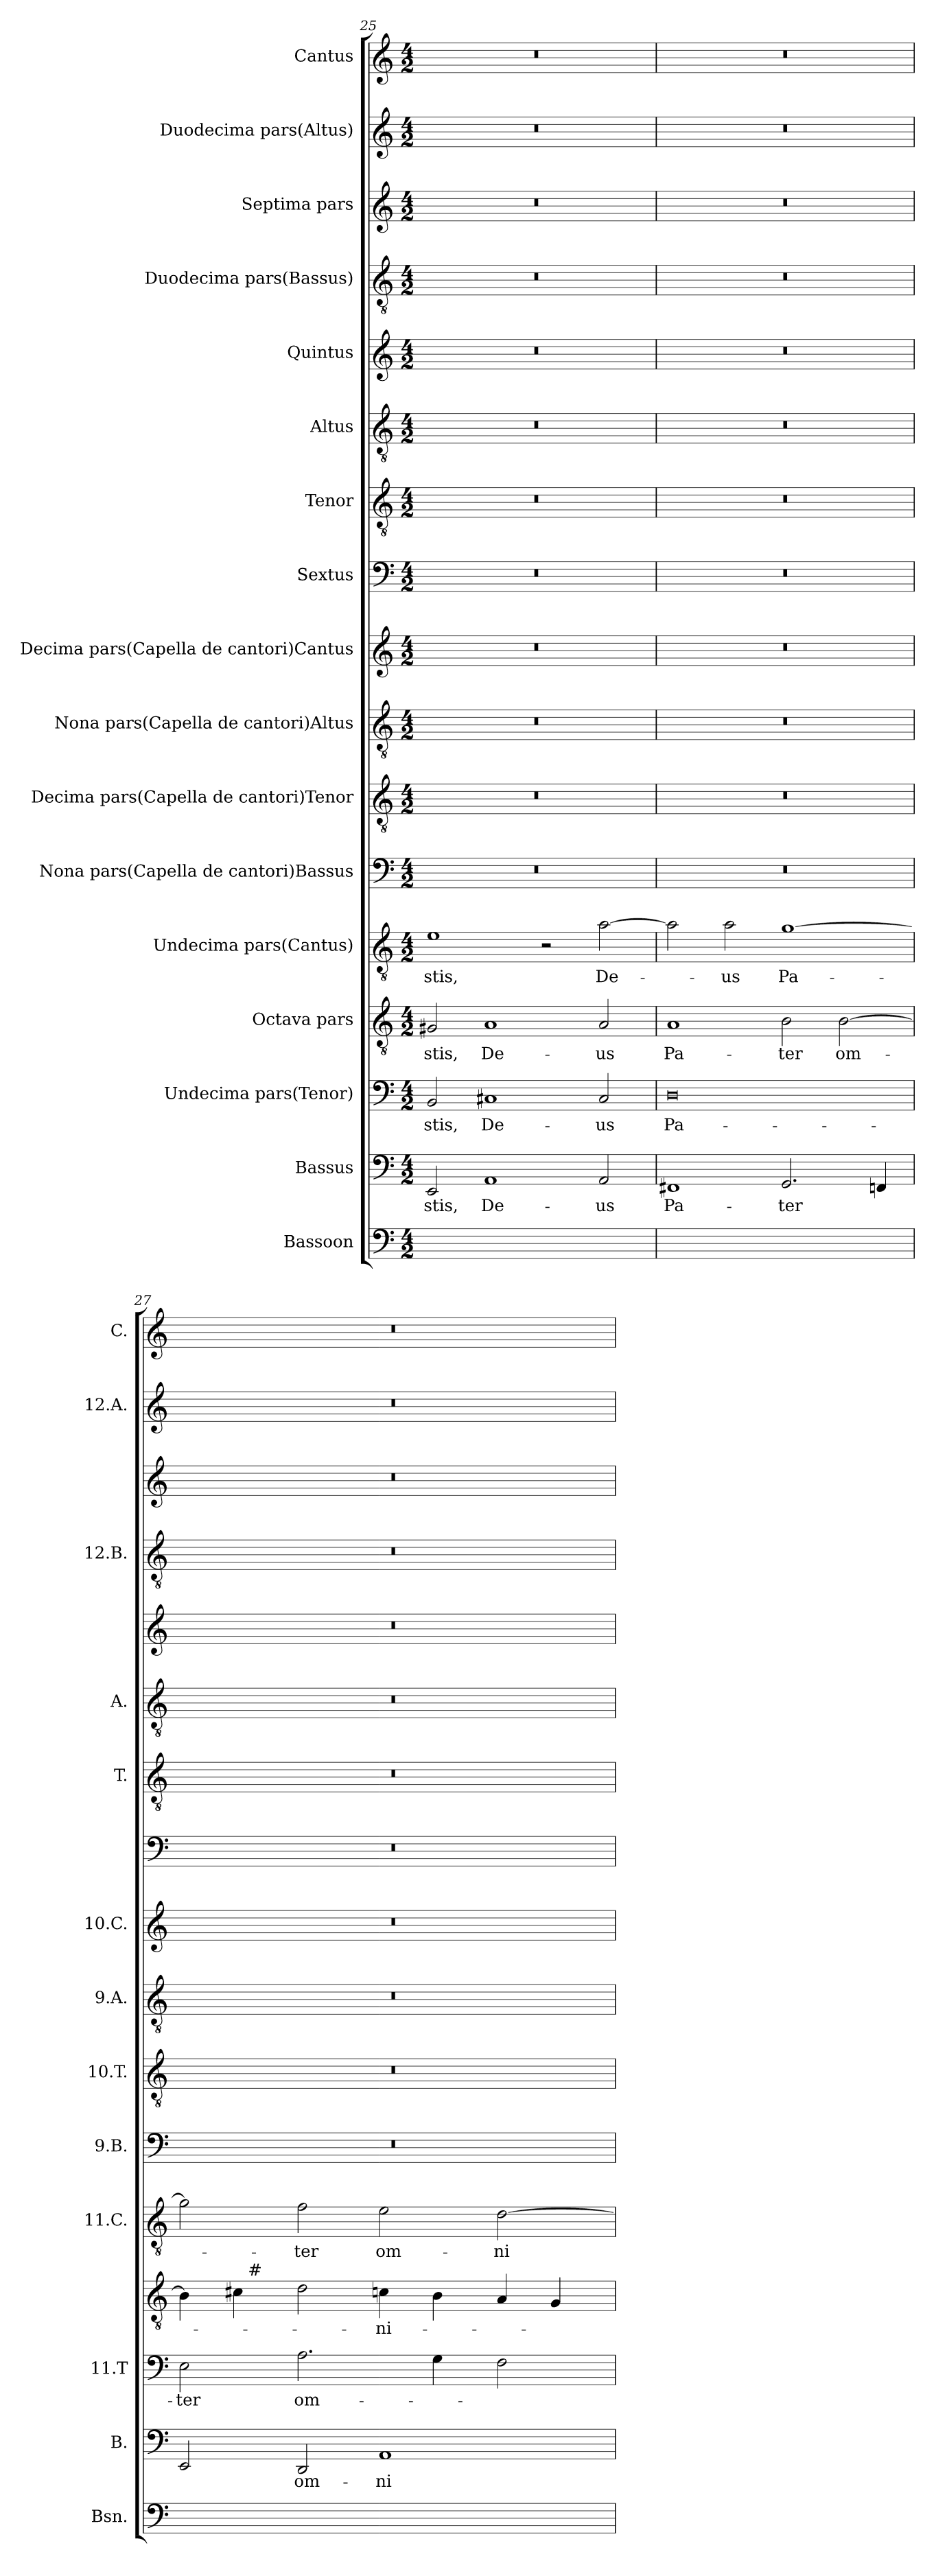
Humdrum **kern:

**kern	**text	**kern	**text	**kern	**text	**kern	**text	**kern	**text	**kern	**kern	**kern	**kern	**kern	**kern	**kern	**kern	**kern	**kern	**kern	**kern
*part17	*part17	*part16	*part16	*part15	*part15	*part14	*part14	*part13	*part13	*part12	*part11	*part10	*part9	*part8	*part7	*part6	*part5	*part4	*part3	*part2	*part1
*staff17	*staff17	*staff16	*staff16	*staff15	*staff15	*staff14	*staff14	*staff13	*staff13	*staff12	*staff11	*staff10	*staff9	*staff8	*staff7	*staff6	*staff5	*staff4	*staff3	*staff2	*staff1
*I"Bassoon	*	*I"Bassus	*	*I"Undecima pars(Tenor)	*	*I"Octava pars	*	*I"Undecima pars(Cantus)	*	*I"Nona pars(Capella de cantori)Bassus	*I"Decima pars(Capella de cantori)Tenor	*I"Nona pars(Capella de cantori)Altus	*I"Decima pars(Capella de cantori)Cantus	*I"Sextus	*I"Tenor	*I"Altus	*I"Quintus	*I"Duodecima pars(Bassus)	*I"Septima pars	*I"Duodecima pars(Altus)	*I"Cantus
*I'Bsn.	*	*I'B.	*	*I'11.T	*	*	*	*I'11.C.	*	*I'9.B.	*I'10.T.	*I'9.A.	*I'10.C.	*	*I'T.	*I'A.	*	*I'12.B.	*	*I'12.A.	*I'C.
*clefF4	*	*clefF4	*	*clefF4	*	*clefGv2	*	*clefGv2	*	*clefF4	*clefGv2	*clefGv2	*clefG2	*clefF4	*clefGv2	*clefGv2	*clefG2	*clefGv2	*clefG2	*clefG2	*clefG2
*	*	*	*	*	*	*ITrd7c12	*	*ITrd7c12	*	*	*ITrd7c12	*ITrd7c12	*	*	*ITrd7c12	*ITrd7c12	*	*ITrd7c12	*	*	*
*k[]	*	*k[]	*	*k[]	*	*k[]	*	*k[]	*	*k[]	*k[]	*k[]	*k[]	*k[]	*k[]	*k[]	*k[]	*k[]	*k[]	*k[]	*k[]
*a:	*	*a:	*	*a:	*	*a:	*	*a:	*	*a:	*a:	*a:	*a:	*a:	*a:	*a:	*a:	*a:	*a:	*a:	*a:
*M4/2	*	*M4/2	*	*M4/2	*	*M4/2	*	*M4/2	*	*M4/2	*M4/2	*M4/2	*M4/2	*M4/2	*M4/2	*M4/2	*M4/2	*M4/2	*M4/2	*M4/2	*M4/2
=25	=25	=25	=25	=25	=25	=25	=25	=25	=25	=25	=25	=25	=25	=25	=25	=25	=25	=25	=25	=25	=25
!	!	!	!LO:LY:b	!	!LO:LY:b	!	!LO:LY:b	!	!LO:LY:b	!LO:N:vis=1	!LO:N:vis=1	!LO:N:vis=1	!LO:N:vis=1	!LO:N:vis=1	!LO:N:vis=1	!LO:N:vis=1	!LO:N:vis=1	!LO:N:vis=1	!LO:N:vis=1	!LO:N:vis=1	!LO:N:vis=1
2EE/yy	-stis,	2EE/	-stis,	2BB/	-stis,	2GG#X/	-stis,	1E	-stis,	0r	0r	0r	0r	0r	0r	0r	0r	0r	0r	0r	0r
!	!	!	!LO:LY:b	!	!LO:LY:b	!	!LO:LY:b	!	!	!	!	!	!	!	!	!	!	!	!	!	!
1AAyy	De-	1AA	De-	1C#X	De-	1AA	De-	.	.	.	.	.	.	.	.	.	.	.	.	.	.
.	.	.	.	.	.	.	.	2r	.	.	.	.	.	.	.	.	.	.	.	.	.
!	!	!	!LO:LY:b	!	!LO:LY:b	!	!LO:LY:b	!	!LO:LY:b	!	!	!	!	!	!	!	!	!	!	!	!
2AA/yy	-us	2AA/	-us	2C#/	-us	2AA/	-us	[>2A\	De-	.	.	.	.	.	.	.	.	.	.	.	.
=26	=26	=26	=26	=26	=26	=26	=26	=26	=26	=26	=26	=26	=26	=26	=26	=26	=26	=26	=26	=26	=26
!	!	!	!LO:LY:b	!	!LO:LY:b	!	!LO:LY:b	!	!	!LO:N:vis=1	!LO:N:vis=1	!LO:N:vis=1	!LO:N:vis=1	!LO:N:vis=1	!LO:N:vis=1	!LO:N:vis=1	!LO:N:vis=1	!LO:N:vis=1	!LO:N:vis=1	!LO:N:vis=1	!LO:N:vis=1
1FF#yy	Pa-	1FF#X	Pa-	0D	Pa-	1AA	Pa-	2A\]	.	0r	0r	0r	0r	0r	0r	0r	0r	0r	0r	0r	0r
!	!	!	!	!	!	!	!	!	!LO:LY:b	!	!	!	!	!	!	!	!	!	!	!	!
.	.	.	.	.	.	.	.	2A\	-us	.	.	.	.	.	.	.	.	.	.	.	.
!	!	!	!LO:LY:b	!	!	!	!LO:LY:b	!	!LO:LY:b	!	!	!	!	!	!	!	!	!	!	!	!
2.GG/yy	-ter	2.GG/	-ter	.	.	2BB\	-ter	[>1G	Pa-	.	.	.	.	.	.	.	.	.	.	.	.
!	!	!	!	!	!	!	!LO:LY:b	!	!	!	!	!	!	!	!	!	!	!	!	!	!
.	.	.	.	.	.	[>2BB\	om-	.	.	.	.	.	.	.	.	.	.	.	.	.	.
4FF/yy	.	4FFn/	.	.	.	.	.	.	.	.	.	.	.	.	.	.	.	.	.	.	.
=27	=27	=27	=27	=27	=27	=27	=27	=27	=27	=27	=27	=27	=27	=27	=27	=27	=27	=27	=27	=27	=27
!	!	!	!	!	!LO:LY:b	!	!	!	!	!LO:N:vis=1	!LO:N:vis=1	!LO:N:vis=1	!LO:N:vis=1	!LO:N:vis=1	!LO:N:vis=1	!LO:N:vis=1	!LO:N:vis=1	!LO:N:vis=1	!LO:N:vis=1	!LO:N:vis=1	!LO:N:vis=1
*	*	*	*	*	*	*^	*	*	*	*	*	*	*	*	*	*	*	*	*	*	*
2EE/yy	.	2EE/	.	2E\	-ter	4BB\]	4ryy	.	2G\]	.	0r	0r	0r	0r	0r	0r	0r	0r	0r	0r	0r	0r
.	.	.	.	.	.	4C#\	32ryy	.	.	.	.	.	.	.	.	.	.	.	.	.	.	.
!	!	!	!	!	!	!	!LO:TX:a:t=#	!	!	!	!	!	!	!	!	!	!	!	!	!	!	!
.	.	.	.	.	.	.	1ryy	.	.	.	.	.	.	.	.	.	.	.	.	.	.	.
!	!	!	!LO:LY:b	!	!LO:LY:b	!	!	!	!	!LO:LY:b	!	!	!	!	!	!	!	!	!	!	!	!
2DD/yy	om-	2DD/	om-	2.A\	om-	2D\	.	.	2F\	-ter	.	.	.	.	.	.	.	.	.	.	.	.
!	!	!	!LO:LY:b	!	!	!	!	!LO:LY:b	!	!LO:LY:b	!	!	!	!	!	!	!	!	!	!	!	!
1AAyy	-ni-	1AA	-ni-	.	.	4Cn\	.	-ni-	2E\	om-	.	.	.	.	.	.	.	.	.	.	.	.
.	.	.	.	4G\	.	4BB\	.	.	.	.	.	.	.	.	.	.	.	.	.	.	.	.
.	.	.	.	.	.	.	2ryy	.	.	.	.	.	.	.	.	.	.	.	.	.	.	.
!	!	!	!	!	!	!	!	!	!	!LO:LY:b	!	!	!	!	!	!	!	!	!	!	!	!
.	.	.	.	2F\	.	4AA/	.	.	[>2D\	-ni-	.	.	.	.	.	.	.	.	.	.	.	.
.	.	.	.	.	.	4GG/	.	.	.	.	.	.	.	.	.	.	.	.	.	.	.	.
.	.	.	.	.	.	.	8..ryy	.	.	.	.	.	.	.	.	.	.	.	.	.	.	.
*	*	*	*	*	*	*v	*v	*	*	*	*	*	*	*	*	*	*	*	*	*	*	*
=	=	=	=	=	=	=	=	=	=	=	=	=	=	=	=	=	=	=	=	=	=
*-	*-	*-	*-	*-	*-	*-	*-	*-	*-	*-	*-	*-	*-	*-	*-	*-	*-	*-	*-	*-	*-
